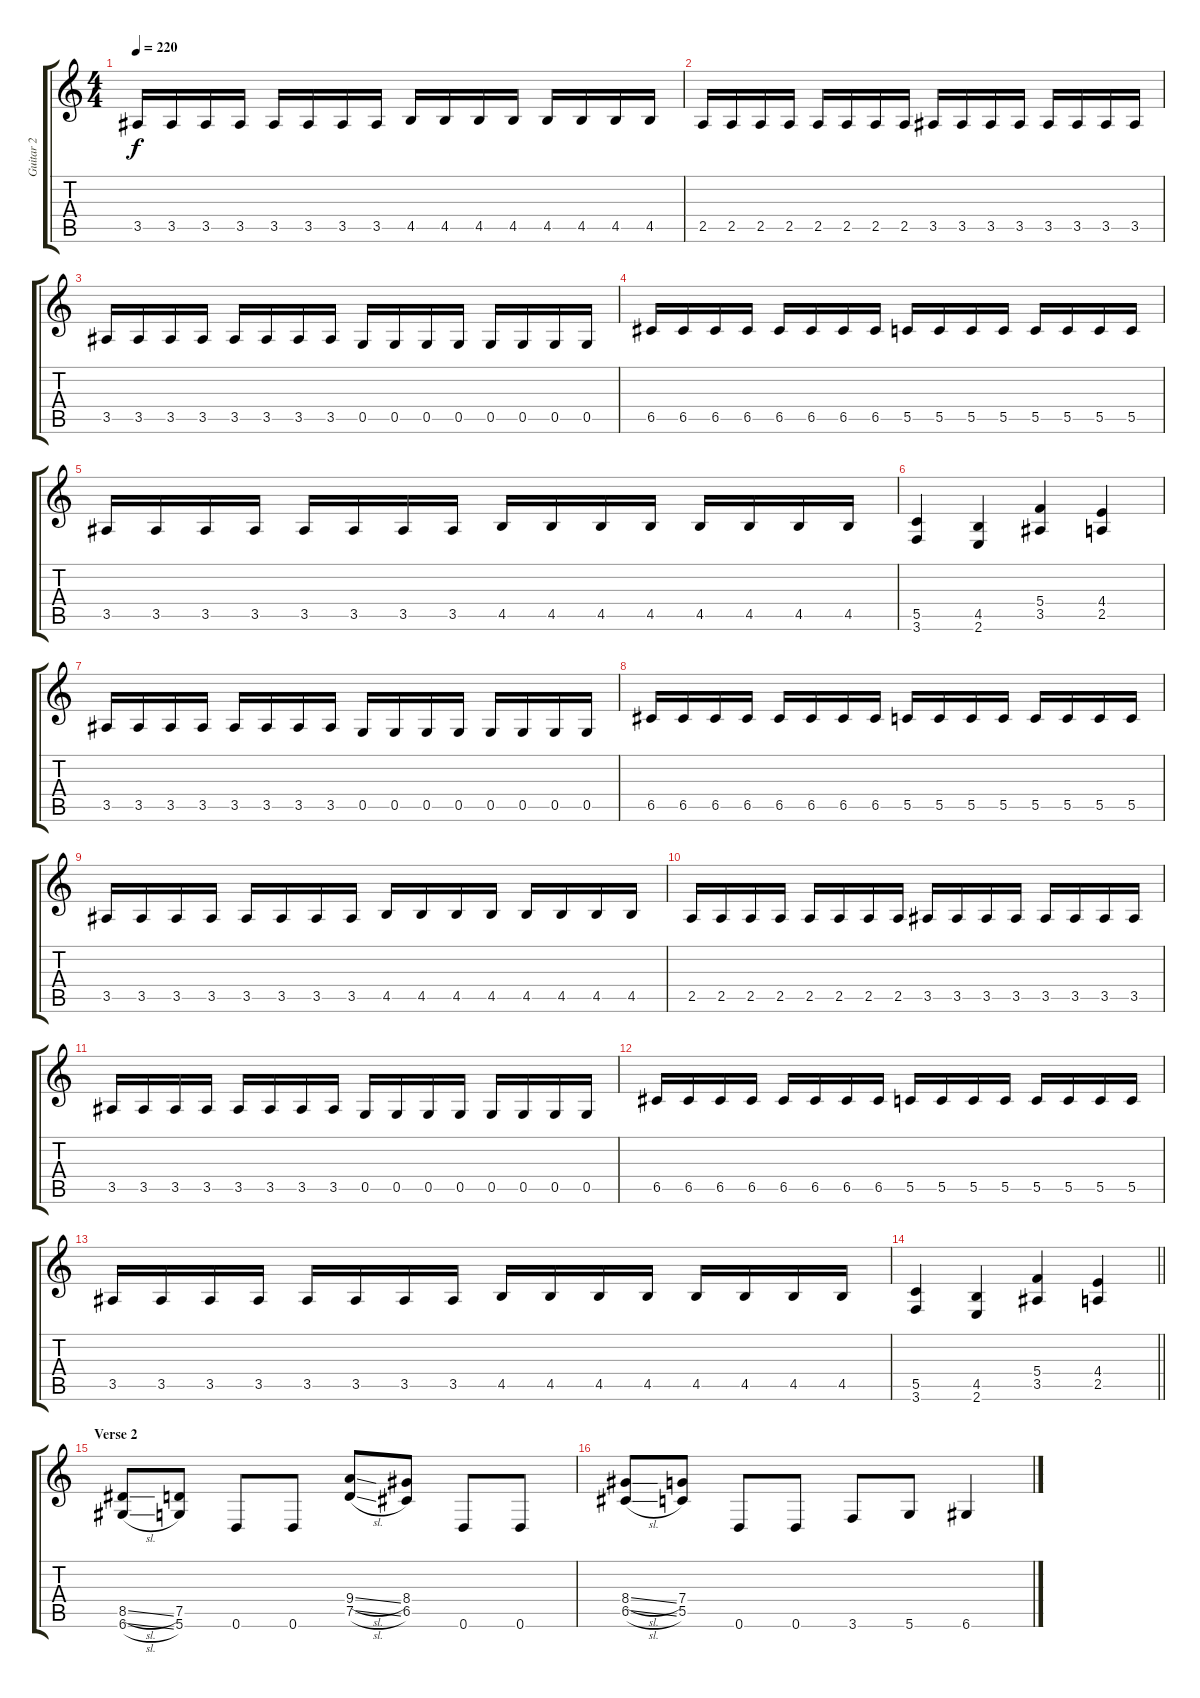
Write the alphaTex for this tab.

\track ("Guitar 2" "Guitar 2") {instrument distortionguitar}
\staff {score tabs}
\tuning (D4 A3 F3 C3 G2 D2) {hide}
\ts (4 4)
\tempo 220
\clef g2
\ks c
3.5.16{dy f} 3.5.16 3.5.16 3.5.16 3.5.16 3.5.16 3.5.16 3.5.16 4.5.16 4.5.16 4.5.16 4.5.16 4.5.16 4.5.16 4.5.16 4.5.16 |
2.5.16 2.5.16 2.5.16 2.5.16 2.5.16 2.5.16 2.5.16 2.5.16 3.5.16 3.5.16 3.5.16 3.5.16 3.5.16 3.5.16 3.5.16 3.5.16 |
3.5.16 3.5.16 3.5.16 3.5.16 3.5.16 3.5.16 3.5.16 3.5.16 0.5.16 0.5.16 0.5.16 0.5.16 0.5.16 0.5.16 0.5.16 0.5.16 |
6.5.16 6.5.16 6.5.16 6.5.16 6.5.16 6.5.16 6.5.16 6.5.16 5.5.16 5.5.16 5.5.16 5.5.16 5.5.16 5.5.16 5.5.16 5.5.16 |
3.5.16 3.5.16 3.5.16 3.5.16 3.5.16 3.5.16 3.5.16 3.5.16 4.5.16 4.5.16 4.5.16 4.5.16 4.5.16 4.5.16 4.5.16 4.5.16 |
(5.5 3.6).4 (4.5 2.6).4 (5.4 3.5).4 (4.4 2.5).4 |
3.5.16 3.5.16 3.5.16 3.5.16 3.5.16 3.5.16 3.5.16 3.5.16 0.5.16 0.5.16 0.5.16 0.5.16 0.5.16 0.5.16 0.5.16 0.5.16 |
6.5.16 6.5.16 6.5.16 6.5.16 6.5.16 6.5.16 6.5.16 6.5.16 5.5.16 5.5.16 5.5.16 5.5.16 5.5.16 5.5.16 5.5.16 5.5.16 |
3.5.16 3.5.16 3.5.16 3.5.16 3.5.16 3.5.16 3.5.16 3.5.16 4.5.16 4.5.16 4.5.16 4.5.16 4.5.16 4.5.16 4.5.16 4.5.16 |
2.5.16 2.5.16 2.5.16 2.5.16 2.5.16 2.5.16 2.5.16 2.5.16 3.5.16 3.5.16 3.5.16 3.5.16 3.5.16 3.5.16 3.5.16 3.5.16 |
3.5.16 3.5.16 3.5.16 3.5.16 3.5.16 3.5.16 3.5.16 3.5.16 0.5.16 0.5.16 0.5.16 0.5.16 0.5.16 0.5.16 0.5.16 0.5.16 |
6.5.16 6.5.16 6.5.16 6.5.16 6.5.16 6.5.16 6.5.16 6.5.16 5.5.16 5.5.16 5.5.16 5.5.16 5.5.16 5.5.16 5.5.16 5.5.16 |
3.5.16 3.5.16 3.5.16 3.5.16 3.5.16 3.5.16 3.5.16 3.5.16 4.5.16 4.5.16 4.5.16 4.5.16 4.5.16 4.5.16 4.5.16 4.5.16 |
\barLineRight lightlight
(5.5 3.6).4 (4.5 2.6).4 (5.4 3.5).4 (4.4 2.5).4 |
\section ("" "Verse 2")
(8.5{sl} 6.6{sl}).8 (7.5 5.6).8 0.6.8 0.6.8 (9.4{sl} 7.5{sl}).8 (8.4 6.5).8 0.6.8 0.6.8 |
(8.4{sl} 6.5{sl}).8 (7.4 5.5).8 0.6.8 0.6.8 3.6.8 5.6.8 6.6.4
